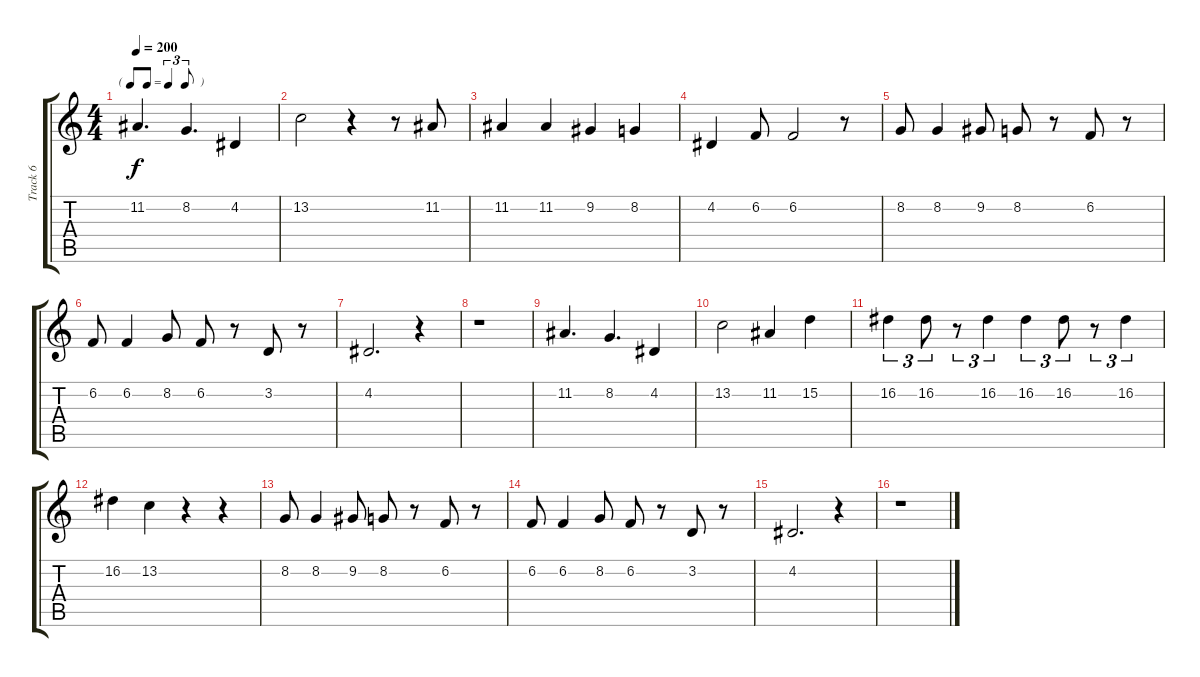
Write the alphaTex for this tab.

\track ("Track 6" "Track 6") {instrument trumpet}
\staff {score tabs}
\tuning (E4 B3 G3 D3 A2 E2) {hide}
\ts (4 4)
\tf triplet8th
\tempo 200
\clef g2
\ks c
11.2.4{d dy f} 8.2.4{d} 4.2.4 |
13.2.2 r.4 r.8 11.2.8 |
11.2.4 11.2.4 9.2.4 8.2.4 |
4.2.4 6.2.8 6.2.2 r.8 |
8.2.8 8.2.4 9.2.8 8.2.8 r.8 6.2.8 r.8 |
6.2.8 6.2.4 8.2.8 6.2.8 r.8 3.2.8 r.8 |
4.2.2{d} r.4 |
r.1 |
11.2.4{d} 8.2.4{d} 4.2.4 |
13.2.2 11.2.4 15.2.4 |
16.2.4{tu (3 2)} 16.2.8{tu (3 2)} r.8{tu (3 2)} 16.2.4{tu (3 2)} 16.2.4{tu (3 2)} 16.2.8{tu (3 2)} r.8{tu (3 2)} 16.2.4{tu (3 2)} |
16.2.4 13.2.4 r.4 r.4 |
8.2.8 8.2.4 9.2.8 8.2.8 r.8 6.2.8 r.8 |
6.2.8 6.2.4 8.2.8 6.2.8 r.8 3.2.8 r.8 |
4.2.2{d} r.4 |
r.1
